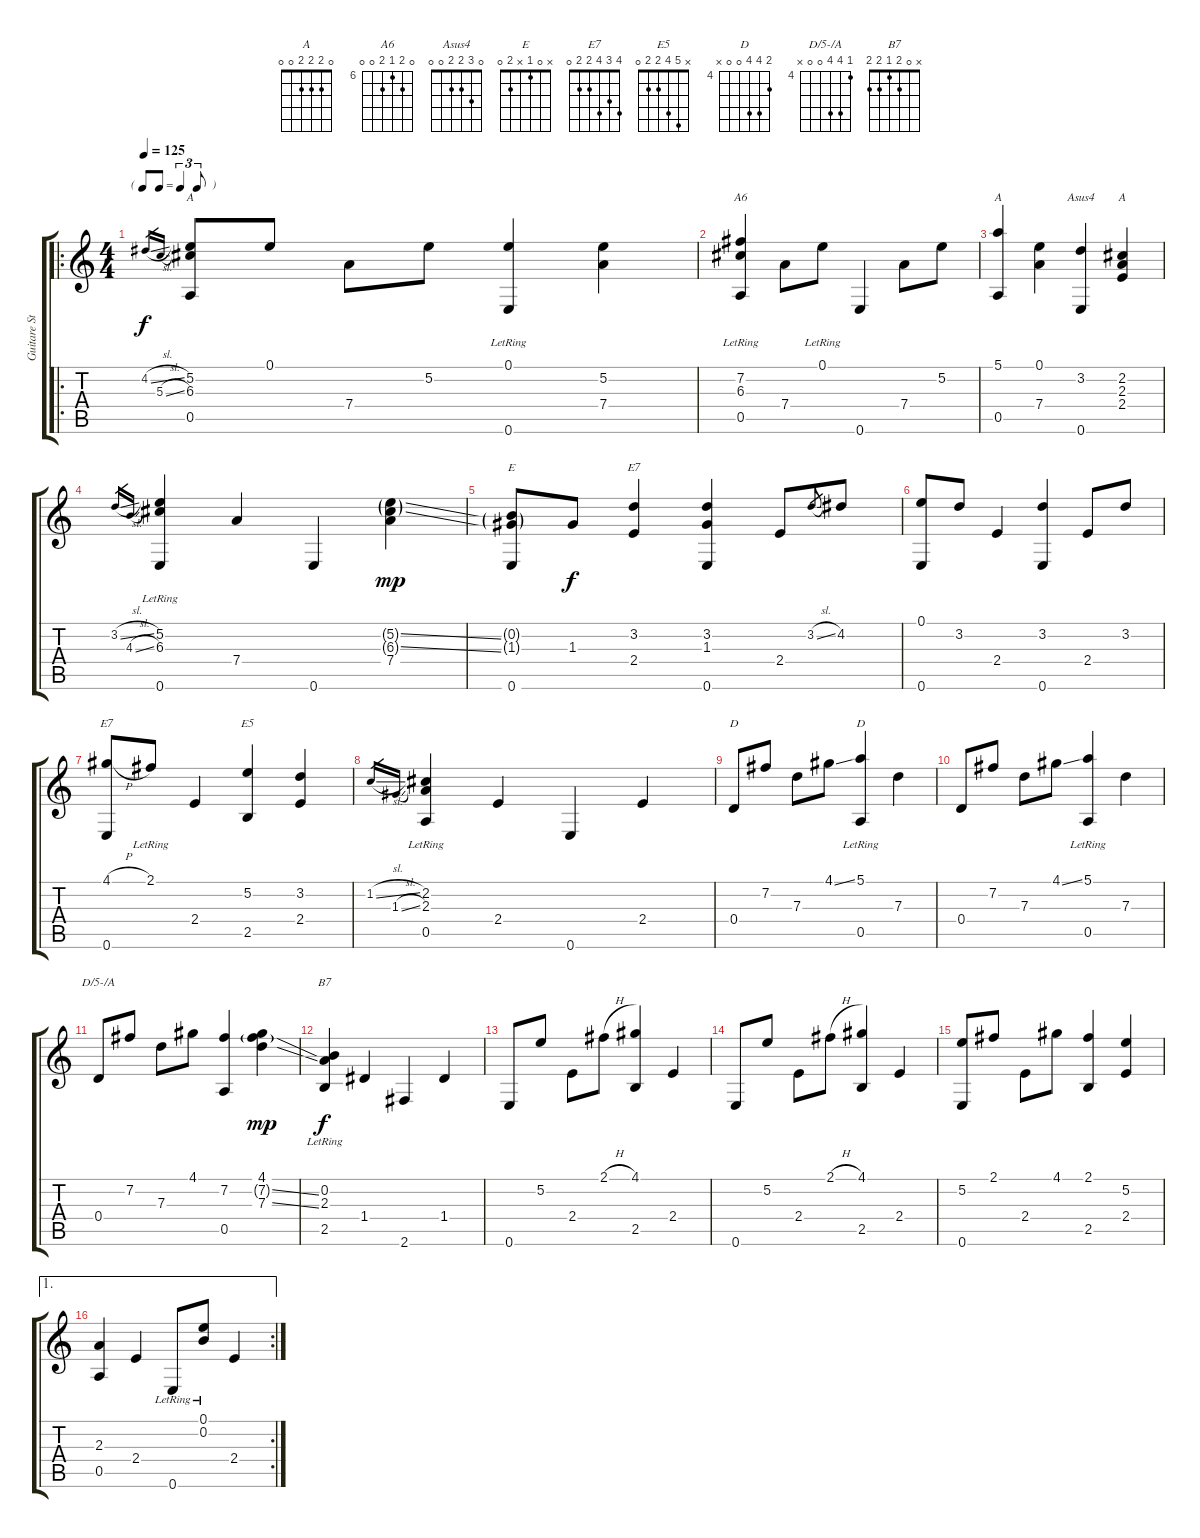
\track ("Guitare Standard" "Guitare St") {instrument acousticguitarsteel}
\staff {score tabs}
\tuning (E4 B3 G3 D3 A2 E2) {hide}
\chord ("A" 0 5 6 7 0 0) {firstfret 5}
\chord ("A6" 0 7 6 7 0 0) {firstfret 6}
\chord ("A" 5 5 6 7 0 0) {firstfret 4}
\chord ("Asus4" 0 3 2 2 0 0)
\chord ("A" 0 2 2 2 0 0)
\chord ("E" x 0 1 x 2 0)
\chord ("E7" 0 3 1 2 x 0)
\chord ("E7" 4 3 4 2 2 0)
\chord ("E5" x 5 4 2 2 0)
\chord ("D" x 7 7 0 0 x) {firstfret 4}
\chord ("D" 5 7 7 0 0 x) {firstfret 4}
\chord ("D/5-/A" 4 7 7 0 0 x) {firstfret 4}
\chord ("B7" x 0 2 1 2 2)
\ro
\ts (4 4)
\tf triplet8th
\tempo 125
\clef g2
\ks c
4.2{sl}.16{gr dy f instrument acousticguitarsteel} 5.3{sl}.16{gr} (5.2 6.3 0.5).8{ch "A"} 0.1.8 7.4.8 5.2.8 (0.1{lr} 0.6).4 (5.2 7.4).4 |
(7.2{lr} 6.3{lr} 0.5).4{ch "A6"} 7.4.8 0.1{lr}.8 0.6.4 7.4.8 5.2.8 |
(5.1 0.5).4{ch "A"} (0.1 7.4).4 (3.2 0.6).4{ch "Asus4"} (2.2 2.3 2.4).4{ch "A"} |
3.2{sl}.16{gr} 4.3{sl}.16{gr} (5.2{lr} 6.3{lr} 0.6).4 7.4.4 0.6.4 (5.2{ss g} 6.3{ss g} 7.4).4{dy mp} |
(0.2{g} 1.3{g} 0.6).8{ch "E"} 1.3.8{dy f} (3.2 2.4).4{ch "E7"} (3.2 1.3 0.6).4 2.4.8 3.2{sl}.8{gr} 4.2.8 |
(0.1 0.6).8 3.2.8 2.4.4 (3.2 0.6).4 2.4.8 3.2.8 |
(4.1{h} 0.6).8{ch "E7"} 2.1{lr}.8 2.4.4 (5.2 2.5).4{ch "E5"} (3.2 2.4).4 |
1.2{sl}.16{gr} 1.3{sl}.16{gr} (2.2{lr} 2.3{lr} 0.5).4 2.4.4 0.6.4 2.4.4 |
0.4.8{ch "D"} 7.2.8 7.3.8 4.1{ss}.8 (5.1{lr} 0.5).4{ch "D"} 7.3.4 |
0.4.8 7.2.8 7.3.8 4.1{ss}.8 (5.1{lr} 0.5).4 7.3.4 |
0.4.8{ch "D/5-/A"} 7.2.8 7.3.8 4.1.8 (7.2 0.5).4 (4.1 7.2{ss g} 7.3{ss}).4{dy mp} |
(0.2{lr} 2.3{lr} 2.5).4{ch "B7" dy f} 1.4.4 2.6.4 1.4.4 |
0.6.8 5.2.8 2.4.8 2.1{h}.8 (4.1 2.5).4 2.4.4 |
0.6.8 5.2.8 2.4.8 2.1{h}.8 (4.1 2.5).4 2.4.4 |
(5.2 0.6).8 2.1.8 2.4.8 4.1.8 (2.1 2.5).4 (5.2 2.4).4 |
\ae 1
\rc 2
(2.3 0.5).4 2.4.4 0.6{lr}.8 (0.1{lr} 0.2{lr}).8 2.4.4
